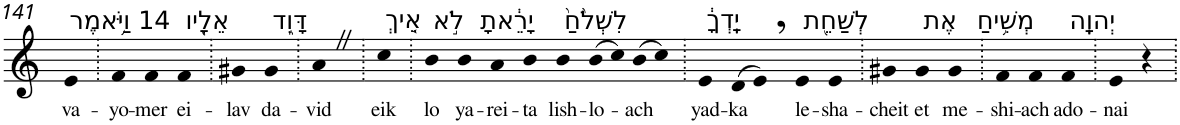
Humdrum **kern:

**kern	**text
*part1	*part1
*staff1	*staff1
*I"Piano	*
*I'Pno	*
!!LO:PB:g=z
*clefG2	*
*k[]	*
=141	=141
!LO:TX:a:t=14 וַיֹּ֥אמֶר	!
!	!LO:LY:b
4e	va-
=142.	=142.
!	!LO:LY:b
4f	-yo-
!	!LO:LY:b
4f	-mer
!LO:TX:a:t=אֵלָ֖יו	!
!	!LO:LY:b
4f	ei-
=143.	=143.
!	!LO:LY:b
4g#X	-lav
!LO:TX:a:t=דָּוִ֑ד	!
!	!LO:LY:b
4g#	da-
=144.	=144.
!	!LO:LY:b
4aZ	-vid
=145.	=145.
!LO:TX:a:t=אֵ֚יךְ	!
!	!LO:LY:b
4cc	eik
=146.	=146.
!LO:TX:a:t=לֹ֣א	!
!	!LO:LY:b
4b	lo
!LO:TX:a:t=יָרֵ֔אתָ	!
!	!LO:LY:b
4b	ya-
!	!LO:LY:b
4a	-rei-
!	!LO:LY:b
4b	-ta
!LO:TX:a:t=לִשְׁלֹ֙חַ֙	!
!	!LO:LY:b
4b	lish-
!	!LO:LY:b
(>8b	-lo-
8cc)	.
!	!LO:LY:b
(>8b	-ach
8cc)	.
=147.	=147.
!LO:TX:a:t=יָֽדְךָ֔	!
!	!LO:LY:b
4e	yad-
!	!LO:LY:b
(>8d	-ka
8e,)	.
!LO:TX:a:t=לְשַׁחֵ֖ת	!
!	!LO:LY:b
4e	le-
!	!LO:LY:b
4e	-sha-
=148.	=148.
!	!LO:LY:b
4g#X	-cheit
!LO:TX:a:t=אֶת	!
!	!LO:LY:b
4g#	et
!LO:TX:a:t=מְשִׁ֥יחַ	!
!	!LO:LY:b
4g#	me-
=149.	=149.
!	!LO:LY:b
4f	-shi-
!	!LO:LY:b
4f	-ach
!LO:TX:a:t=יְהוָֽה	!
!	!LO:LY:b
4f	ado-
=150.	=150.
!	!LO:LY:b
4e	-nai
4r	.
=.	=.
*-	*-
